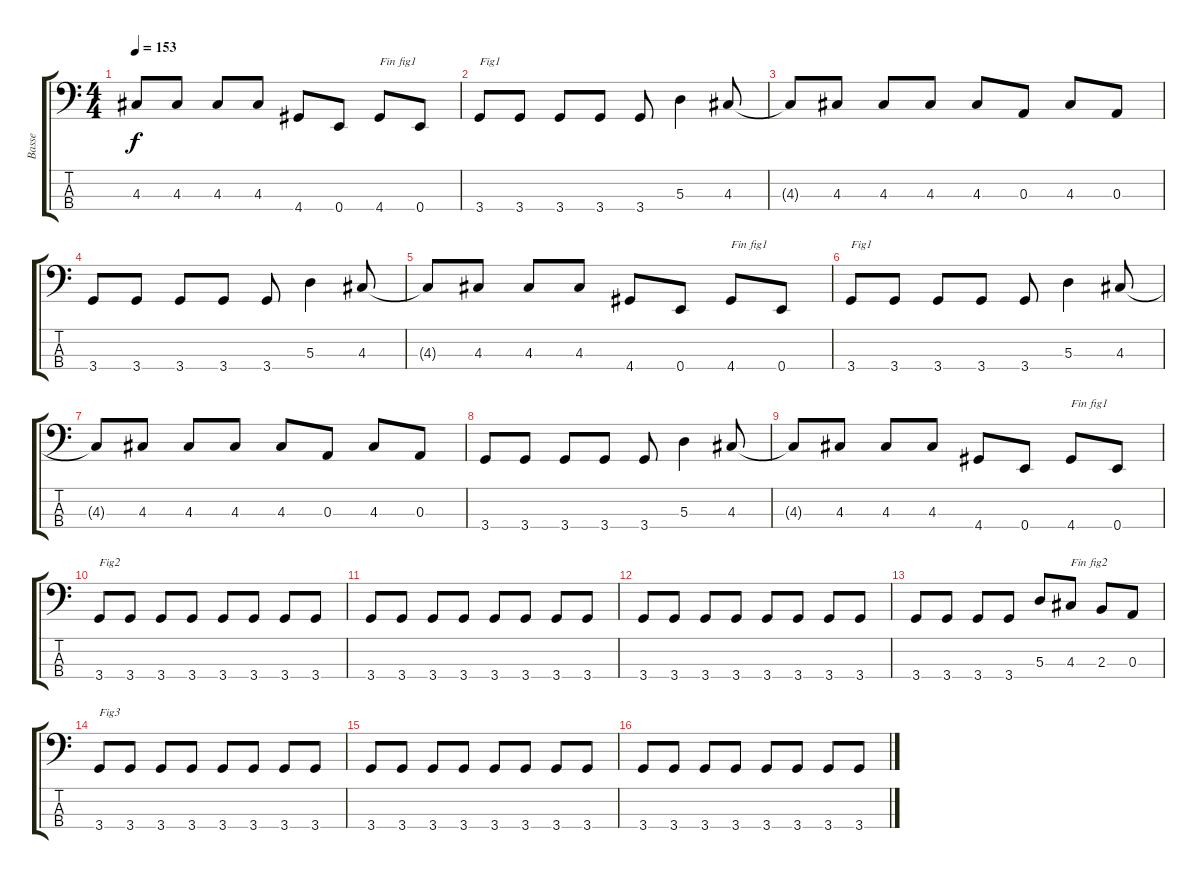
\track ("Basse" "Basse") {instrument electricbasspick}
\staff {score tabs}
\tuning (G2 D2 A1 E1) {hide}
\ts (4 4)
\tempo 153
\clef f4
\ks c
4.3{t}.8{dy f} 4.3.8 4.3.8 4.3.8 4.4.8 0.4.8 4.4.8{txt "Fin fig1"} 0.4.8 |
3.4.8{txt "Fig1"} 3.4.8 3.4.8 3.4.8 3.4.8 5.3.4 4.3.8 |
4.3{t}.8 4.3.8 4.3.8 4.3.8 4.3.8 0.3.8 4.3.8 0.3.8 |
3.4.8 3.4.8 3.4.8 3.4.8 3.4.8 5.3.4 4.3.8 |
4.3{t}.8 4.3.8 4.3.8 4.3.8 4.4.8 0.4.8 4.4.8{txt "Fin fig1"} 0.4.8 |
3.4.8{txt "Fig1"} 3.4.8 3.4.8 3.4.8 3.4.8 5.3.4 4.3.8 |
4.3{t}.8 4.3.8 4.3.8 4.3.8 4.3.8 0.3.8 4.3.8 0.3.8 |
3.4.8 3.4.8 3.4.8 3.4.8 3.4.8 5.3.4 4.3.8 |
4.3{t}.8 4.3.8 4.3.8 4.3.8 4.4.8 0.4.8 4.4.8{txt "Fin fig1"} 0.4.8 |
3.4.8{txt "Fig2"} 3.4.8 3.4.8 3.4.8 3.4.8 3.4.8 3.4.8 3.4.8 |
3.4.8 3.4.8 3.4.8 3.4.8 3.4.8 3.4.8 3.4.8 3.4.8 |
3.4.8 3.4.8 3.4.8 3.4.8 3.4.8 3.4.8 3.4.8 3.4.8 |
3.4.8 3.4.8 3.4.8 3.4.8 5.3.8 4.3.8{txt "Fin fig2"} 2.3.8 0.3.8 |
3.4.8{txt "Fig3"} 3.4.8 3.4.8 3.4.8 3.4.8 3.4.8 3.4.8 3.4.8 |
3.4.8 3.4.8 3.4.8 3.4.8 3.4.8 3.4.8 3.4.8 3.4.8 |
3.4.8 3.4.8 3.4.8 3.4.8 3.4.8 3.4.8 3.4.8 3.4.8
